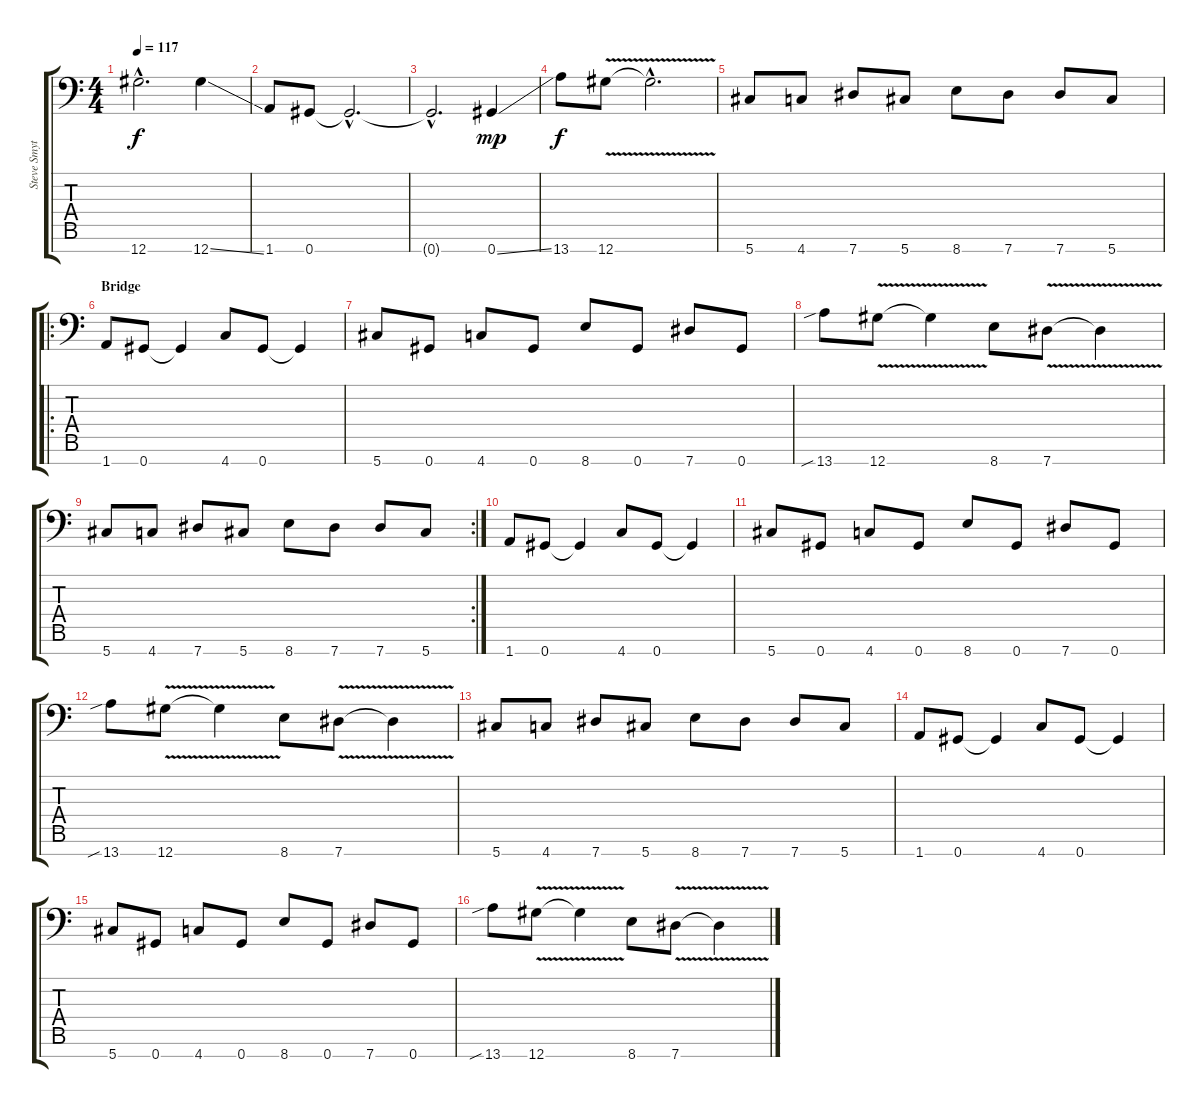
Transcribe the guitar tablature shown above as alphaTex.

\track ("Steve Smyth Rhythm" "Steve Smyt") {instrument distortionguitar}
\staff {score tabs}
\tuning (Eb4 Bb3 Gb3 Db3 Ab2 Db2 Ab1) {hide}
\ts (4 4)
\tempo 117
\clef f4
\ks c
12.7{hac t}.2{d dy f} 12.7{ss}.4 |
1.7.8 0.7.8 0.7{hac t}.2{d} |
0.7{hac t}.2{d} 0.7{ss}.4{dy mp} |
13.7.8{dy f} 12.7{v}.8 12.7{hac t}.2{d} |
5.7.8 4.7.8 7.7.8 5.7.8 8.7.8 7.7.8 7.7.8 5.7.8 |
\ro
\section ("" "Bridge")
1.7.8 0.7.8 0.7{t}.4 4.7.8 0.7.8 0.7{t}.4 |
5.7.8 0.7.8 4.7.8 0.7.8 8.7.8 0.7.8 7.7.8 0.7.8 |
13.7{sib}.8 12.7{v}.8 12.7{t}.4 8.7.8 7.7{v}.8 7.7{t}.4 |
\rc 2
5.7.8 4.7.8 7.7.8 5.7.8 8.7.8 7.7.8 7.7.8 5.7.8 |
1.7.8 0.7.8 0.7{t}.4 4.7.8 0.7.8 0.7{t}.4 |
5.7.8 0.7.8 4.7.8 0.7.8 8.7.8 0.7.8 7.7.8 0.7.8 |
13.7{sib}.8 12.7{v}.8 12.7{t}.4 8.7.8 7.7{v}.8 7.7{t}.4 |
5.7.8 4.7.8 7.7.8 5.7.8 8.7.8 7.7.8 7.7.8 5.7.8 |
1.7.8 0.7.8 0.7{t}.4 4.7.8 0.7.8 0.7{t}.4 |
5.7.8 0.7.8 4.7.8 0.7.8 8.7.8 0.7.8 7.7.8 0.7.8 |
13.7{sib}.8 12.7{v}.8 12.7{t}.4 8.7.8 7.7{v}.8 7.7{t}.4
